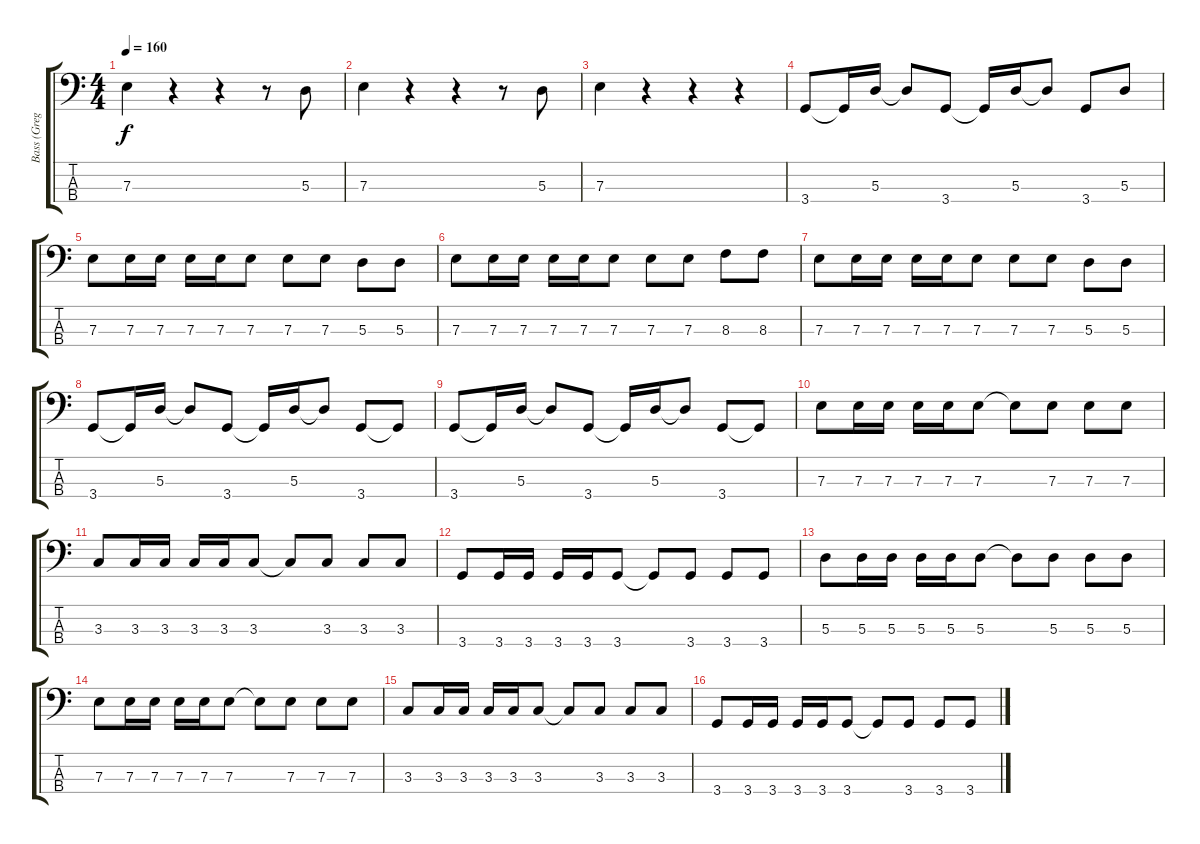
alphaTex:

\track ("Bass (Greg K.)" "Bass (Greg") {instrument electricbasspick}
\staff {score tabs}
\tuning (G2 D2 A1 E1) {hide}
\ts (4 4)
\tempo 160
\clef f4
\ks c
7.3.4{dy f} r.4 r.4 r.8 5.3.8 |
7.3.4 r.4 r.4 r.8 5.3.8 |
7.3.4 r.4 r.4 r.4 |
3.4.8 3.4{t}.16 5.3.16 5.3{t}.8 3.4.8 3.4{t}.16 5.3.16 5.3{t}.8 3.4.8 5.3.8 |
7.3.8 7.3.16 7.3.16 7.3.16 7.3.16 7.3.8 7.3.8 7.3.8 5.3.8 5.3.8 |
7.3.8 7.3.16 7.3.16 7.3.16 7.3.16 7.3.8 7.3.8 7.3.8 8.3.8 8.3.8 |
7.3.8 7.3.16 7.3.16 7.3.16 7.3.16 7.3.8 7.3.8 7.3.8 5.3.8 5.3.8 |
3.4.8 3.4{t}.16 5.3.16 5.3{t}.8 3.4.8 3.4{t}.16 5.3.16 5.3{t}.8 3.4.8 3.4{t}.8 |
3.4.8 3.4{t}.16 5.3.16 5.3{t}.8 3.4.8 3.4{t}.16 5.3.16 5.3{t}.8 3.4.8 3.4{t}.8 |
7.3.8 7.3.16 7.3.16 7.3.16 7.3.16 7.3.8 7.3{t}.8 7.3.8 7.3.8 7.3.8 |
3.3.8 3.3.16 3.3.16 3.3.16 3.3.16 3.3.8 3.3{t}.8 3.3.8 3.3.8 3.3.8 |
3.4.8 3.4.16 3.4.16 3.4.16 3.4.16 3.4.8 3.4{t}.8 3.4.8 3.4.8 3.4.8 |
5.3.8 5.3.16 5.3.16 5.3.16 5.3.16 5.3.8 5.3{t}.8 5.3.8 5.3.8 5.3.8 |
7.3.8 7.3.16 7.3.16 7.3.16 7.3.16 7.3.8 7.3{t}.8 7.3.8 7.3.8 7.3.8 |
3.3.8 3.3.16 3.3.16 3.3.16 3.3.16 3.3.8 3.3{t}.8 3.3.8 3.3.8 3.3.8 |
3.4.8 3.4.16 3.4.16 3.4.16 3.4.16 3.4.8 3.4{t}.8 3.4.8 3.4.8 3.4.8
